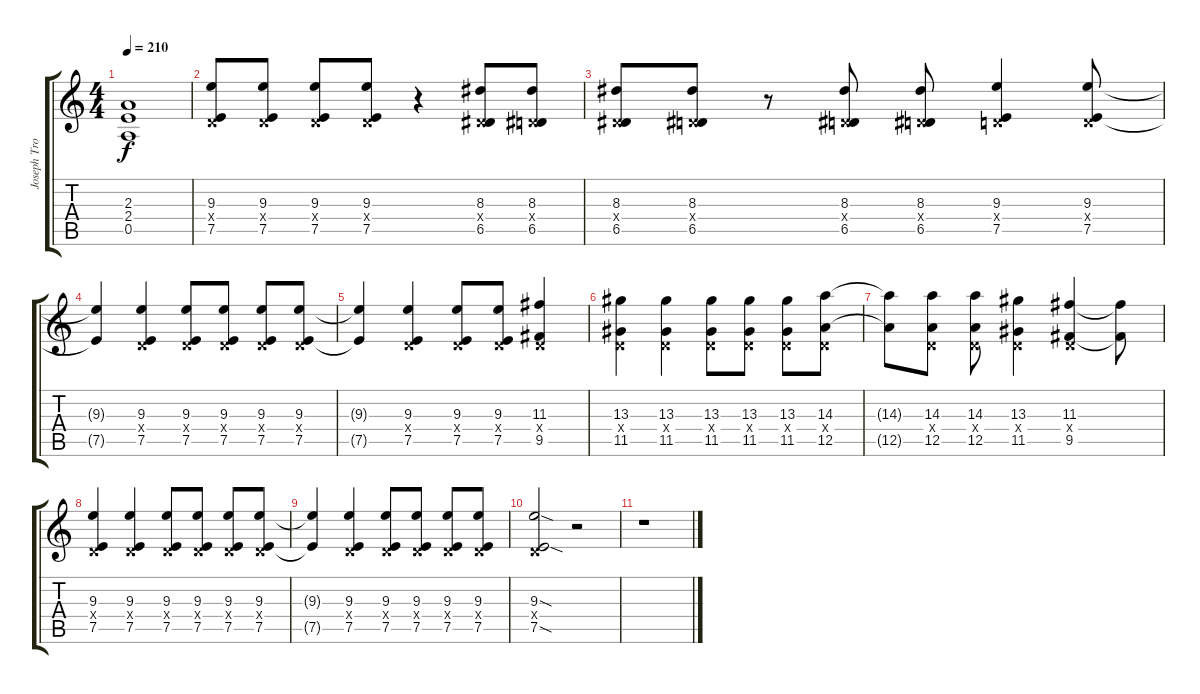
\track ("Joseph Trohman (Lead Guitar)" "Joseph Tro") {instrument distortionguitar}
\staff {score tabs}
\tuning (E4 B3 G3 D3 A2 E2) {hide}
\ts (4 4)
\tempo 210
\clef g2
\ks c
(2.3 2.4 0.5).1{dy f volume 15} |
(9.3 0.4{x} 7.5).8{volume 10} (9.3 0.4{x} 7.5).8 (9.3 0.4{x} 7.5).8 (9.3 0.4{x} 7.5).8 r.4 (8.3 0.4{x} 6.5).8 (8.3 0.4{x} 6.5).8 |
(8.3 0.4{x} 6.5).8 (8.3 0.4{x} 6.5).8 r.8 (8.3 0.4{x} 6.5).8 (8.3 0.4{x} 6.5).8 (9.3 0.4{x} 7.5).4 (9.3 0.4{x} 7.5).8 |
(9.3{t} 7.5{t}).4 (9.3 0.4{x} 7.5).4 (9.3 0.4{x} 7.5).8 (9.3 0.4{x} 7.5).8 (9.3 0.4{x} 7.5).8 (9.3 0.4{x} 7.5).8 |
(9.3{t} 7.5{t}).4 (9.3 0.4{x} 7.5).4 (9.3 0.4{x} 7.5).8 (9.3 0.4{x} 7.5).8 (11.3 0.4{x} 9.5).4 |
(13.3 0.4{x} 11.5).4 (13.3 0.4{x} 11.5).4 (13.3 0.4{x} 11.5).8 (13.3 0.4{x} 11.5).8 (13.3 0.4{x} 11.5).8 (14.3 0.4{x} 12.5).8 |
(14.3{t} 12.5{t}).8 (14.3 0.4{x} 12.5).8 (14.3 0.4{x} 12.5).8 (13.3 0.4{x} 11.5).4 (11.3 0.4{x} 9.5).4 (11.3{t} 9.5{t}).8 |
(9.3 0.4{x} 7.5).4 (9.3 0.4{x} 7.5).4 (9.3 0.4{x} 7.5).8 (9.3 0.4{x} 7.5).8 (9.3 0.4{x} 7.5).8 (9.3 0.4{x} 7.5).8 |
(9.3{t} 7.5{t}).4 (9.3 0.4{x} 7.5).4 (9.3 0.4{x} 7.5).8 (9.3 0.4{x} 7.5).8 (9.3 0.4{x} 7.5).8 (9.3 0.4{x} 7.5).8 |
(9.3{sod} 0.4{x} 7.5{sod}).2 r.2 |
r.1
